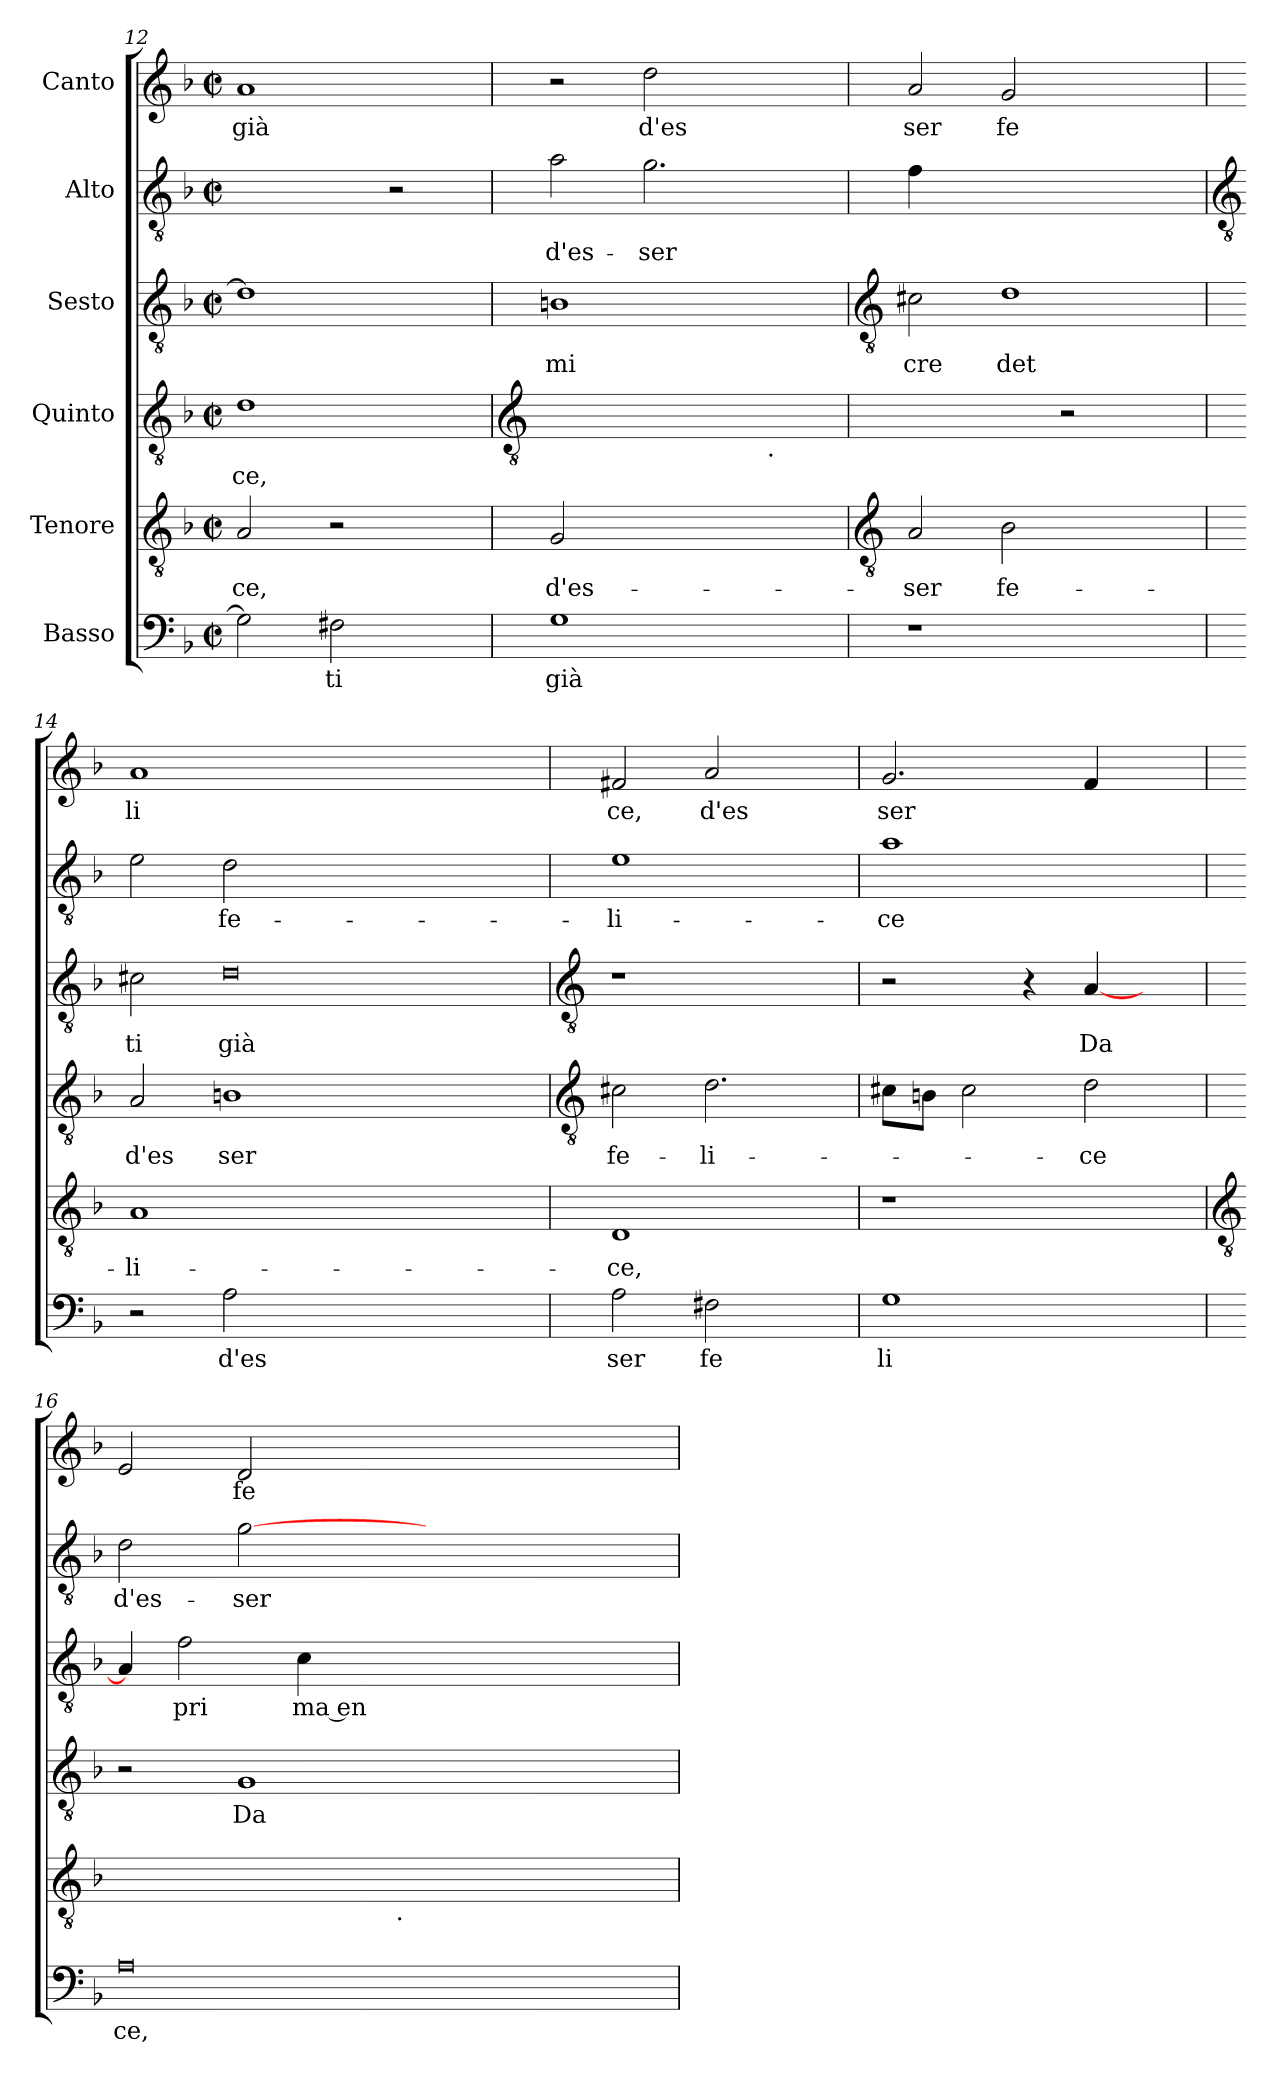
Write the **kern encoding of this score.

**kern	**text	**kern	**text	**kern	**text	**kern	**text	**kern	**text	**kern	**text
*part6	*part6	*part5	*part5	*part4	*part4	*part3	*part3	*part2	*part2	*part1	*part1
*staff6	*staff6	*staff5	*staff5	*staff4	*staff4	*staff3	*staff3	*staff2	*staff2	*staff1	*staff1
*I"Basso	*	*I"Tenore	*	*I"Quinto	*	*I"Sesto	*	*I"Alto	*	*I"Canto	*
*clefF4	*	*clefGv2	*	*clefGv2	*	*clefGv2	*	*clefGv2	*	*clefG2	*
*k[b-]	*	*k[b-]	*	*k[b-]	*	*k[b-]	*	*k[b-]	*	*k[b-]	*
*F:	*	*F:	*	*F:	*	*F:	*	*F:	*	*F:	*
*M2/2	*	*M2/2	*	*M2/2	*	*M2/2	*	*M2/2	*	*M2/2	*
*met(c|)	*	*met(c|)	*	*met(c|)	*	*met(c|)	*	*met(c|)	*	*met(c|)	*
=12A	=12A	=12A	=12A	=12A	=12A	=12A	=12A	=12A	=12A	=12A	=12A
!	!	!	!LO:LY:b	!	!LO:LY:b	!	!	!	!	!	!LO:LY:b
2G\]	.	2A/	-ce,	1d	ce,	1d]	.	4ryy	.	1a	già
.	.	.	.	.	.	.	.	4ryy	.	.	.
!	!LO:LY:b	!	!	!	!	!	!	!	!	!	!
2F#X\	ti	2r	.	.	.	.	.	4ryy	.	.	.
.	.	.	.	.	.	.	.	32ryy	.	.	.
.	.	.	.	.	.	.	.	2r	.	.	.
4ryy	.	4ryy	.	4ryy	.	4ryy	.	.	.	4ryy	.
32ryy	.	32ryy	.	32ryy	.	32ryy	.	.	.	32ryy	.
!!LO:LB:g=z
=13A	=13A	=13A	=13A	=13A	=13A	=13A	=13A	=13A	=13A	=13A	=13A
*	*	*	*	*clefGv2	*	*	*	*	*	*	*
!	!LO:LY:b	!	!LO:LY:b	!	!	!	!LO:LY:b	!	!LO:LY:b	!	!
1G	già	2G/	d'es-	4ryy	.	1Bn	mi	2a\	d'es-	2r	.
.	.	.	.	4ryy	.	.	.	.	.	.	.
!	!	!	!	!	!	!	!	!	!LO:LY:b	!	!LO:LY:b
.	.	2.ryy	.	4ryy	.	.	.	2.g\	-ser	2dd\	d'es
.	.	.	.	32ryy	.	.	.	.	.	.	.
.	.	.	.	32ryy	.	.	.	.	.	.	.
.	.	.	.	32ryy	.	.	.	.	.	.	.
.	.	.	.	32ryy	.	.	.	.	.	.	.
.	.	.	.	32ryy	.	.	.	.	.	.	.
.	.	.	.	32ryy	.	.	.	.	.	.	.
!	!	!	!	!LO:TX:b:t=.	!	!	!	!	!	!	!
.	.	.	.	32ryy	.	.	.	.	.	.	.
.	.	.	.	4ryy	.	.	.	.	.	.	.
4ryy	.	.	.	.	.	4ryy	.	.	.	4ryy	.
.	.	.	.	32ryy	.	.	.	.	.	.	.
!!LO:LB:g=z
=14	=14	=14	=14	=14	=14	=14	=14	=14	=14	=14	=14
*	*	*clefGv2	*	*	*	*clefGv2	*	*	*	*	*
!	!	!	!LO:LY:b	!	!	!	!LO:LY:b	!	!	!	!LO:LY:b
1r	.	2A/	-ser	4ryy	.	2c#X\	cre	4f\	.	2a/	ser
.	.	.	.	4ryy	.	.	.	1ryy	.	.	.
!	!	!	!LO:LY:b	!	!	!	!LO:LY:b	!	!	!	!LO:LY:b
.	.	2B-\	fe-	4ryy	.	1d	det	.	.	2g/	fe
.	.	.	.	32ryy	.	.	.	.	.	.	.
.	.	.	.	2r	.	.	.	.	.	.	.
2ryy	.	2ryy	.	.	.	.	.	.	.	2ryy	.
.	.	.	.	.	.	.	.	4ryy	.	.	.
.	.	.	.	8..ryy	.	.	.	.	.	.	.
!!LO:LB:g=z
=14A	=14A	=14A	=14A	=14A	=14A	=14A	=14A	=14A	=14A	=14A	=14A
*	*	*	*	*	*	*	*	*clefGv2	*	*	*
!	!	!	!LO:LY:b	!	!LO:LY:b	!	!LO:LY:b	!	!	!	!LO:LY:b
2r	.	1A	-li-	2A/	d'es	2c#X\	ti	2e\	.	1a	li
!	!LO:LY:b	!	!	!	!LO:LY:b	!	!LO:LY:b	!	!LO:LY:b	!	!
2A\	d'es	.	.	1Bn	ser	0d	già	2d\	fe-	.	.
1.ryy	.	1.ryy	.	.	.	.	.	1.ryy	.	1.ryy	.
.	.	.	.	1ryy	.	.	.	.	.	.	.
!!LO:LB:g=z
=15A	=15A	=15A	=15A	=15A	=15A	=15A	=15A	=15A	=15A	=15A	=15A
*	*	*	*	*clefGv2	*	*clefGv2	*	*	*	*	*
!	!LO:LY:b	!	!LO:LY:b	!	!LO:LY:b	!	!	!	!LO:LY:b	!	!LO:LY:b
2A\	ser	1D	-ce,	2c#X\	fe-	1r	.	1e	-li-	2f#X/	ce,
!	!LO:LY:b	!	!	!	!LO:LY:b	!	!	!	!	!	!LO:LY:b
2F#X\	fe	.	.	2.d\	-li-	.	.	.	.	2a/	d'es
4ryy	.	4ryy	.	.	.	4ryy	.	4ryy	.	4ryy	.
=15B	=15B	=15B	=15B	=15B	=15B	=15B	=15B	=15B	=15B	=15B	=15B
!	!LO:LY:b	!	!	!	!	!	!	!	!LO:LY:b	!	!LO:LY:b
1G	li	1r	.	8c#X\L	.	2r	.	1a	-ce	2.g/	ser
.	.	.	.	8Bn\J	.	.	.	.	.	.	.
.	.	.	.	2c#\	.	.	.	.	.	.	.
.	.	.	.	.	.	4r	.	.	.	.	.
!	!	!	!	!	!LO:LY:b	!	!LO:LY:b	!	!	!	!
.	.	.	.	2d\	-ce	[4A/	Da	.	.	4f/	.
4ryy	.	4ryy	.	.	.	4ryy	.	4ryy	.	4ryy	.
!!LO:LB:g=z
=16	=16	=16	=16	=16	=16	=16	=16	=16	=16	=16	=16
*	*	*clefGv2	*	*	*	*	*	*	*	*	*
!	!LO:LY:b	!	!	!	!	!	!	!	!LO:LY:b	!	!
0A	ce,	4ryy	.	2r	.	4A/]	.	2d\	d'es-	2e/	.
!	!	!	!	!	!	!	!LO:LY:b	!	!	!	!
.	.	4ryy	.	.	.	2f\	pri	.	.	.	.
!	!	!	!	!	!LO:LY:b	!	!	!	!LO:LY:b	!	!LO:LY:b
.	.	4ryy	.	1G	Da	.	.	[2g\	-ser	2d/	fe
!	!	!	!	!	!	!	!LO:LY:b	!	!	!	!
.	.	32ryy	.	.	.	4c\	ma en	.	.	.	.
.	.	32ryy	.	.	.	.	.	.	.	.	.
.	.	32ryy	.	.	.	.	.	.	.	.	.
.	.	32ryy	.	.	.	.	.	.	.	.	.
.	.	32ryy	.	.	.	.	.	.	.	.	.
.	.	32ryy	.	.	.	.	.	.	.	.	.
!	!	!LO:TX:b:t=.	!	!	!	!	!	!	!	!	!
.	.	32ryy	.	.	.	.	.	.	.	.	.
.	.	4ryy	.	.	.	.	.	.	.	.	.
.	.	.	.	.	.	1ryy	.	1ryy	.	1ryy	.
.	.	2ryy	.	.	.	.	.	.	.	.	.
.	.	.	.	2ryy	.	.	.	.	.	.	.
.	.	4ryy	.	.	.	.	.	.	.	.	.
.	.	32ryy	.	.	.	.	.	.	.	.	.
=	=	=	=	=	=	=	=	=	=	=	=
*-	*-	*-	*-	*-	*-	*-	*-	*-	*-	*-	*-
